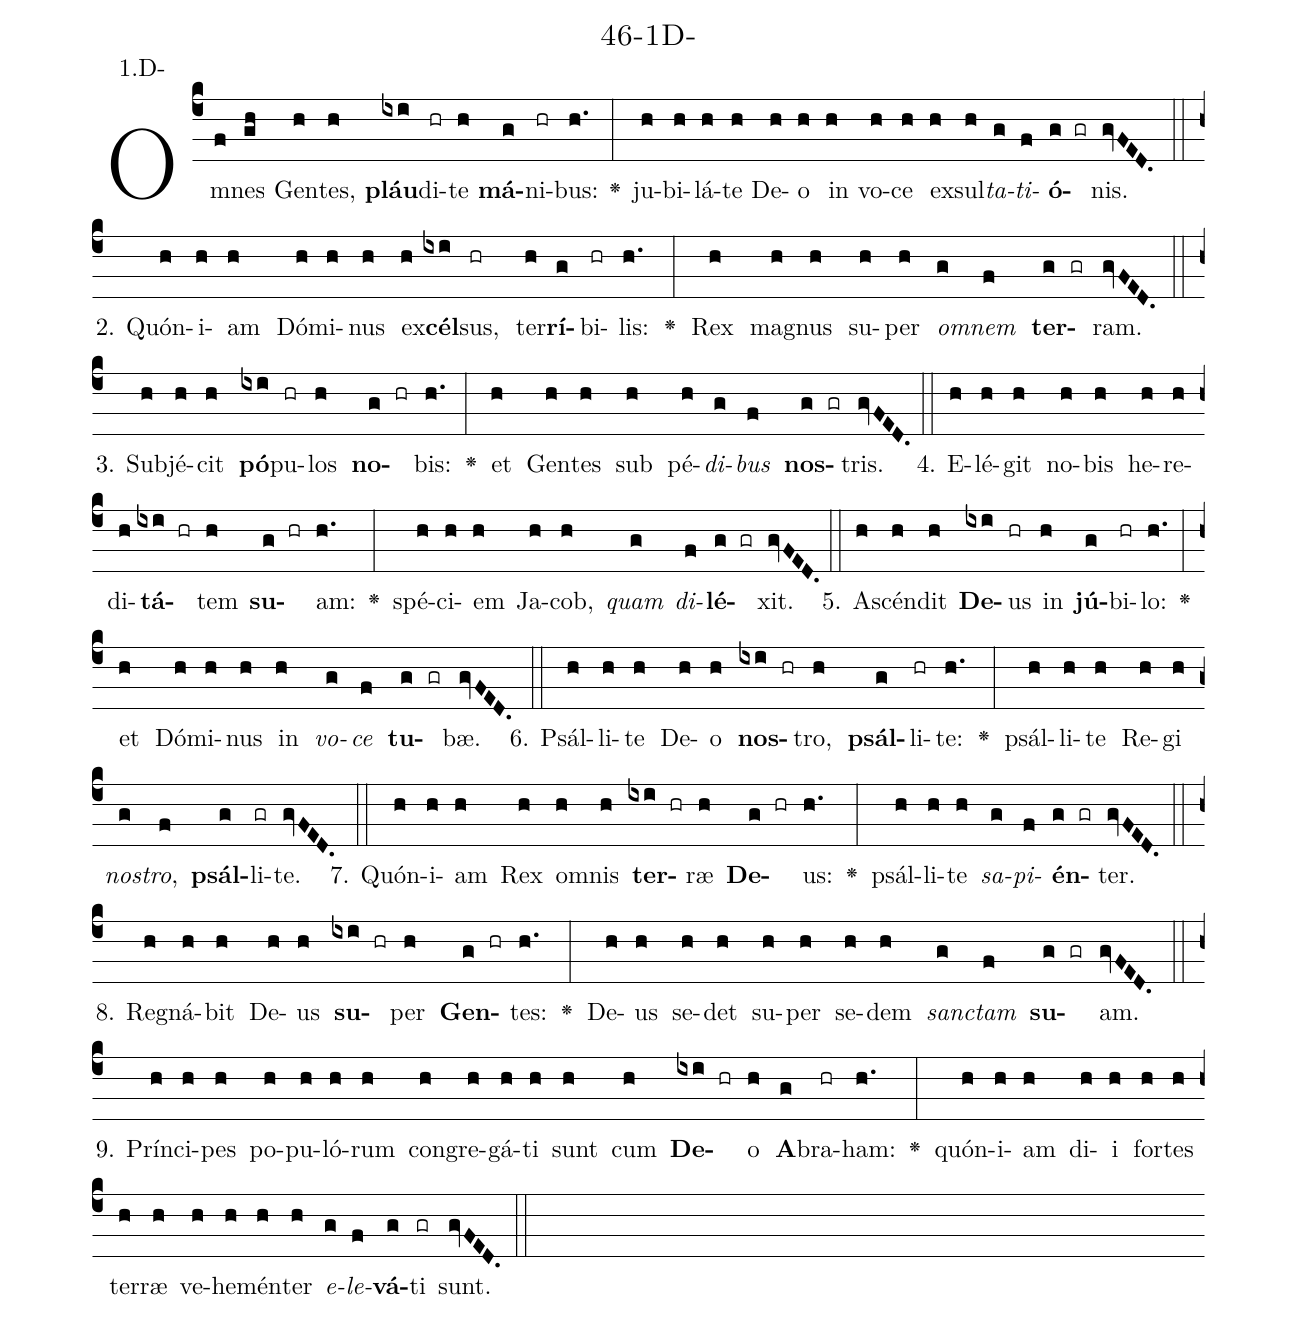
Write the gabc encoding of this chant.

name: 46-1D-;
annotation: 1.D-;
%%
(c4)Om(f)nes(gh) Gen(h)tes,(h) <b>pláu</b>(ixi)di(hr)te(h) <b>má</b>(g)ni(hr)bus:(h.) <v>\greheightstar</v>(:) ju(h)bi(h)lá(h)te(h) De(h)o(h) in(h) vo(h)ce(h) ex(h)sul(h)<i>ta</i>(g)<i>ti</i>(f)<b>ó</b>(g gr)nis.(gvFED.) (::)
2. Quón(h)i(h)am(h) Dó(h)mi(h)nus(h) ex(h)<b>cél</b>(ixi)sus,(hr) ter(h)<b>rí</b>(g)bi(hr)lis:(h.) <v>\greheightstar</v>(:) Rex(h) ma(h)gnus(h) su(h)per(h) <i>om</i>(g)<i>nem</i>(f) <b>ter</b>(g gr)ram.(gvFED.) (::)
3. Sub(h)jé(h)cit(h) <b>pó</b>(ixi)pu(hr)los(h) <b>no</b>(g hr)bis:(h.) <v>\greheightstar</v>(:) et(h) Gen(h)tes(h) sub(h) pé(h)<i>di</i>(g)<i>bus</i>(f) <b>nos</b>(g gr)tris.(gvFED.) (::)
4. E(h)lé(h)git(h) no(h)bis(h) he(h)re(h)di(h)<b>tá</b>(ixi hr)tem(h) <b>su</b>(g hr)am:(h.) <v>\greheightstar</v>(:) spé(h)ci(h)em(h) Ja(h)cob,(h) <i>quam</i>(g) <i>di</i>(f)<b>lé</b>(g gr)xit.(gvFED.) (::)
5. A(h)scén(h)dit(h) <b>De</b>(ixi)us(hr) in(h) <b>jú</b>(g)bi(hr)lo:(h.) <v>\greheightstar</v>(:) et(h) Dó(h)mi(h)nus(h) in(h) <i>vo</i>(g)<i>ce</i>(f) <b>tu</b>(g gr)bæ.(gvFED.) (::)
6. Psál(h)li(h)te(h) De(h)o(h) <b>nos</b>(ixi hr)tro,(h) <b>psál</b>(g)li(hr)te:(h.) <v>\greheightstar</v>(:) psál(h)li(h)te(h) Re(h)gi(h) <i>nos</i>(g)<i>tro</i>,(f) <b>psál</b>(g)li(gr)te.(gvFED.) (::)
7. Quón(h)i(h)am(h) Rex(h) om(h)nis(h) <b>ter</b>(ixi hr)ræ(h) <b>De</b>(g hr)us:(h.) <v>\greheightstar</v>(:) psál(h)li(h)te(h) <i>sa</i>(g)<i>pi</i>(f)<b>én</b>(g gr)ter.(gvFED.) (::)
8. Re(h)gná(h)bit(h) De(h)us(h) <b>su</b>(ixi hr)per(h) <b>Gen</b>(g hr)tes:(h.) <v>\greheightstar</v>(:) De(h)us(h) se(h)det(h) su(h)per(h) se(h)dem(h) <i>sanc</i>(g)<i>tam</i>(f) <b>su</b>(g gr)am.(gvFED.) (::)
9. Prín(h)ci(h)pes(h) po(h)pu(h)ló(h)rum(h) con(h)gre(h)gá(h)ti(h) sunt(h) cum(h) <b>De</b>(ixi hr)o(h) <b>A</b>(g)bra(hr)ham:(h.) <v>\greheightstar</v>(:) quón(h)i(h)am(h) di(h)i(h) for(h)tes(h) ter(h)ræ(h) ve(h)he(h)mén(h)ter(h) <i>e</i>(g)<i>le</i>(f)<b>vá</b>(g)ti(gr) sunt.(gvFED.) (::)
